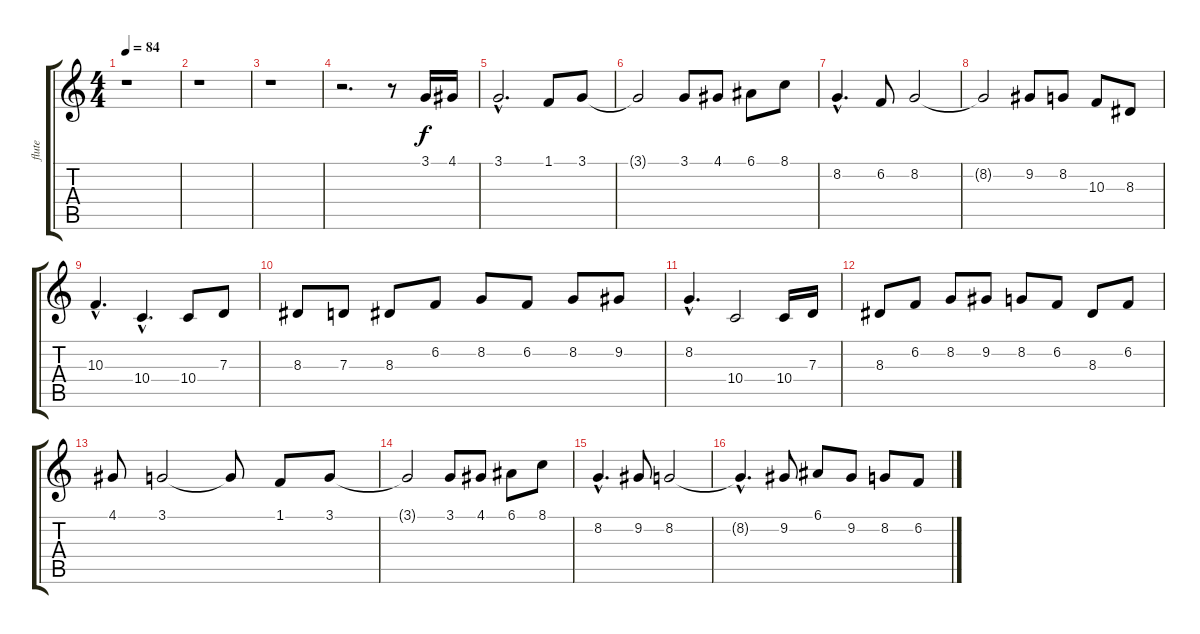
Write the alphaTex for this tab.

\track ("flute" "flute") {instrument flute}
\staff {score tabs}
\tuning (E4 B3 G3 D3 A2 E2) {hide}
\ts (4 4)
\tempo 84
\clef g2
\ks c
r.1{dy f instrument flute} |
r.1 |
r.1 |
r.2{d} r.8 3.1.16 4.1.16 |
3.1{hac}.2{d} 1.1.8 3.1.8 |
3.1{t}.2 3.1.8 4.1.8 6.1.8 8.1.8 |
8.2{hac}.4{d} 6.2.8 8.2.2 |
8.2{t}.2 9.2.8 8.2.8 10.3.8 8.3.8 |
10.3{hac}.4{d} 10.4{hac}.4{d} 10.4.8 7.3.8 |
8.3.8 7.3.8 8.3.8 6.2.8 8.2.8 6.2.8 8.2.8 9.2.8 |
8.2{hac}.4{d} 10.4.2 10.4.16 7.3.16 |
8.3.8 6.2.8 8.2.8 9.2.8 8.2.8 6.2.8 8.3.8 6.2.8 |
4.1.8 3.1.2 3.1{t}.8 1.1.8 3.1.8 |
3.1{t}.2 3.1.8 4.1.8 6.1.8 8.1.8 |
8.2{hac}.4{d} 9.2.8 8.2.2 |
8.2{hac t}.4{d} 9.2.8 6.1.8 9.2.8 8.2.8 6.2.8
